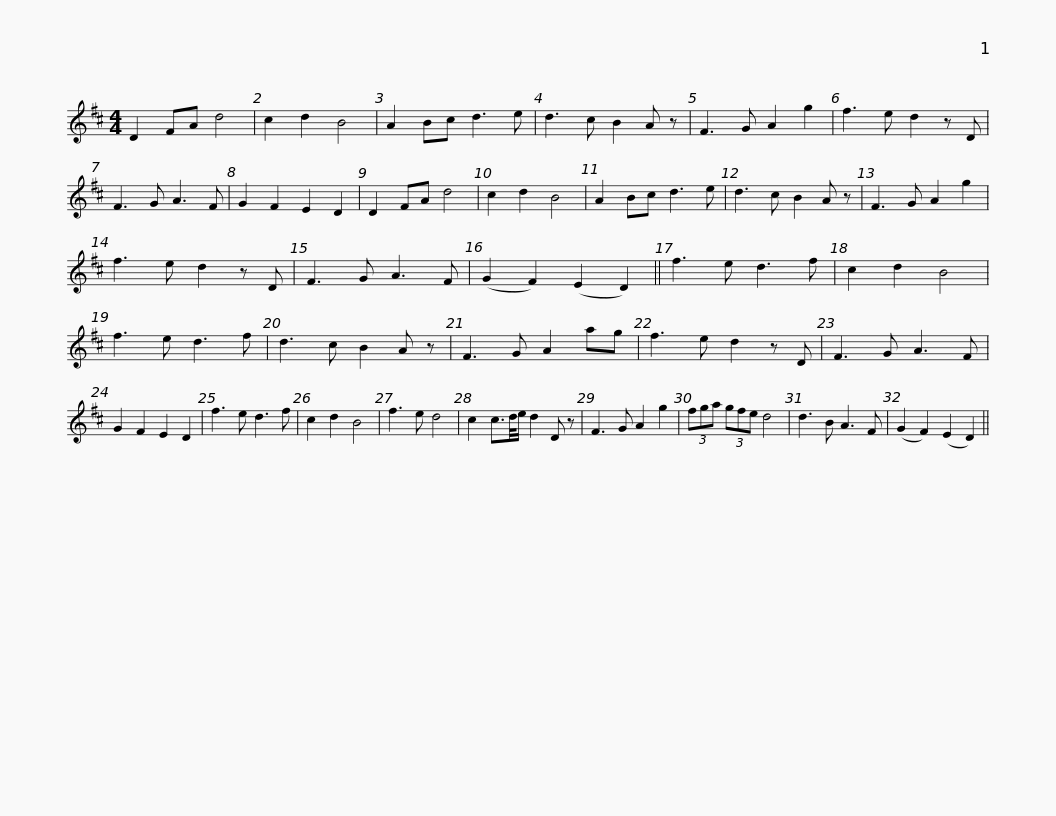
X:1
L:1/8
M:4/4
I:linebreak $
K:D
V:1 treble
V:1
 D2 FA d4 | c2 d2 B4 | A2 Bc d3 e | d3 c B2 A z | F3 G A2 g2 | %5
 f3 e d2 z D | F3 G A3 F | G2 F2 E2 D2 |$ D2 FA d4 | c2 d2 B4 | %10
 A2 Bc d3 e | d3 c B2 A z | F3 G A2 g2 | f3 e d2 z D | F3 G A3 F | %15
 (G2 F2) (E2 D2) ||$ f3 e d3 f | c2 d2 B4 | f3 e d3 f | d3 c B2 A z | %20
 F3 G A2 ag | f3 e d2 z D | F3 G A3 F | G2 F2 E2 D2 |$ f3 e d3 f | %25
 c2 d2 B4 | f3 e d4 | c2 c3/2d/4e/ d2 D z | F3 G A2 g2 | (3fga (3gfe d4 | %30
 d3 B A3 F | (G2 F2) (E2 D2) || %32
